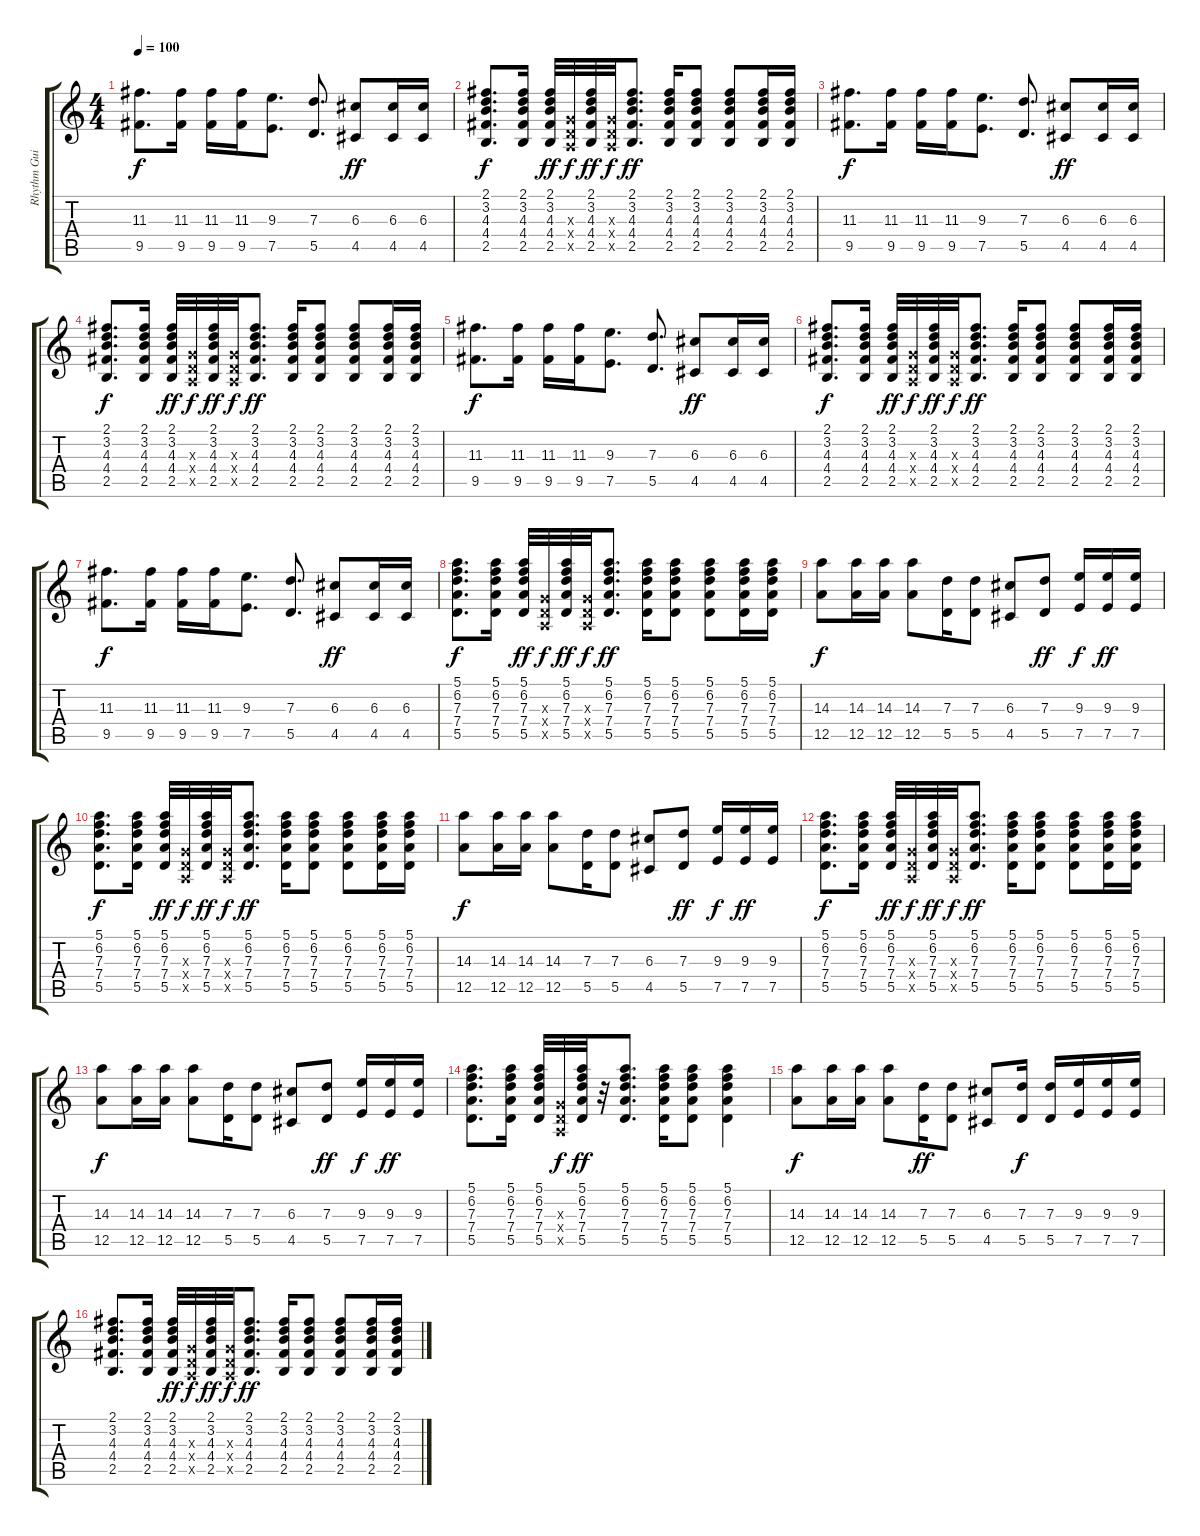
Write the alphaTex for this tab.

\track ("Rhythm Guitar I" "Rhythm Gui") {instrument distortionguitar}
\staff {score tabs}
\tuning (E4 B3 G3 D3 A2 E2) {hide}
\ts (4 4)
\tempo 100
\clef g2
\ks c
(11.3 9.5).8{d dy f} (11.3 9.5).16 (11.3 9.5).16 (11.3 9.5).16 (9.3 7.5).8{d} (7.3 5.5).8{d} (6.3 4.5).8{dy ff} (6.3 4.5).16 (6.3 4.5).16 |
(2.1 3.2 4.3 4.4 2.5).8{d dy f} (2.1 3.2 4.3 4.4 2.5).16 (2.1 3.2 4.3 4.4 2.5).32{dy ff} (0.3{x} 0.4{x} 0.5{x}).32{dy f} (2.1 3.2 4.3 4.4 2.5).32{dy ff} (0.3{x} 0.4{x} 0.5{x}).32{dy f} (2.1 3.2 4.3 4.4 2.5).8{d dy ff} (2.1 3.2 4.3 4.4 2.5).16 (2.1 3.2 4.3 4.4 2.5).8 (2.1 3.2 4.3 4.4 2.5).8 (2.1 3.2 4.3 4.4 2.5).16 (2.1 3.2 4.3 4.4 2.5).16 |
(11.3 9.5).8{d dy f} (11.3 9.5).16 (11.3 9.5).16 (11.3 9.5).16 (9.3 7.5).8{d} (7.3 5.5).8{d} (6.3 4.5).8{dy ff} (6.3 4.5).16 (6.3 4.5).16 |
(2.1 3.2 4.3 4.4 2.5).8{d dy f} (2.1 3.2 4.3 4.4 2.5).16 (2.1 3.2 4.3 4.4 2.5).32{dy ff} (0.3{x} 0.4{x} 0.5{x}).32{dy f} (2.1 3.2 4.3 4.4 2.5).32{dy ff} (0.3{x} 0.4{x} 0.5{x}).32{dy f} (2.1 3.2 4.3 4.4 2.5).8{d dy ff} (2.1 3.2 4.3 4.4 2.5).16 (2.1 3.2 4.3 4.4 2.5).8 (2.1 3.2 4.3 4.4 2.5).8 (2.1 3.2 4.3 4.4 2.5).16 (2.1 3.2 4.3 4.4 2.5).16 |
(11.3 9.5).8{d dy f} (11.3 9.5).16 (11.3 9.5).16 (11.3 9.5).16 (9.3 7.5).8{d} (7.3 5.5).8{d} (6.3 4.5).8{dy ff} (6.3 4.5).16 (6.3 4.5).16 |
(2.1 3.2 4.3 4.4 2.5).8{d dy f} (2.1 3.2 4.3 4.4 2.5).16 (2.1 3.2 4.3 4.4 2.5).32{dy ff} (0.3{x} 0.4{x} 0.5{x}).32{dy f} (2.1 3.2 4.3 4.4 2.5).32{dy ff} (0.3{x} 0.4{x} 0.5{x}).32{dy f} (2.1 3.2 4.3 4.4 2.5).8{d dy ff} (2.1 3.2 4.3 4.4 2.5).16 (2.1 3.2 4.3 4.4 2.5).8 (2.1 3.2 4.3 4.4 2.5).8 (2.1 3.2 4.3 4.4 2.5).16 (2.1 3.2 4.3 4.4 2.5).16 |
(11.3 9.5).8{d dy f} (11.3 9.5).16 (11.3 9.5).16 (11.3 9.5).16 (9.3 7.5).8{d} (7.3 5.5).8{d} (6.3 4.5).8{dy ff} (6.3 4.5).16 (6.3 4.5).16 |
(5.1 6.2 7.3 7.4 5.5).8{d dy f} (5.1 6.2 7.3 7.4 5.5).16 (5.1 6.2 7.3 7.4 5.5).32{dy ff} (0.3{x} 0.4{x} 0.5{x}).32{dy f} (5.1 6.2 7.3 7.4 5.5).32{dy ff} (0.3{x} 0.4{x} 0.5{x}).32{dy f} (5.1 6.2 7.3 7.4 5.5).8{d dy ff} (5.1 6.2 7.3 7.4 5.5).16 (5.1 6.2 7.3 7.4 5.5).8 (5.1 6.2 7.3 7.4 5.5).8 (5.1 6.2 7.3 7.4 5.5).16 (5.1 6.2 7.3 7.4 5.5).16 |
(14.3 12.5).8{dy f} (14.3 12.5).16 (14.3 12.5).16 (14.3 12.5).8 (7.3 5.5).16 (7.3 5.5).8 (6.3 4.5).8 (7.3 5.5).8{dy ff} (9.3 7.5).16{dy f} (9.3 7.5).16{dy ff} (9.3 7.5).16 |
(5.1 6.2 7.3 7.4 5.5).8{d dy f} (5.1 6.2 7.3 7.4 5.5).16 (5.1 6.2 7.3 7.4 5.5).32{dy ff} (0.3{x} 0.4{x} 0.5{x}).32{dy f} (5.1 6.2 7.3 7.4 5.5).32{dy ff} (0.3{x} 0.4{x} 0.5{x}).32{dy f} (5.1 6.2 7.3 7.4 5.5).8{d dy ff} (5.1 6.2 7.3 7.4 5.5).16 (5.1 6.2 7.3 7.4 5.5).8 (5.1 6.2 7.3 7.4 5.5).8 (5.1 6.2 7.3 7.4 5.5).16 (5.1 6.2 7.3 7.4 5.5).16 |
(14.3 12.5).8{dy f} (14.3 12.5).16 (14.3 12.5).16 (14.3 12.5).8 (7.3 5.5).16 (7.3 5.5).8 (6.3 4.5).8 (7.3 5.5).8{dy ff} (9.3 7.5).16{dy f} (9.3 7.5).16{dy ff} (9.3 7.5).16 |
(5.1 6.2 7.3 7.4 5.5).8{d dy f} (5.1 6.2 7.3 7.4 5.5).16 (5.1 6.2 7.3 7.4 5.5).32{dy ff} (0.3{x} 0.4{x} 0.5{x}).32{dy f} (5.1 6.2 7.3 7.4 5.5).32{dy ff} (0.3{x} 0.4{x} 0.5{x}).32{dy f} (5.1 6.2 7.3 7.4 5.5).8{d dy ff} (5.1 6.2 7.3 7.4 5.5).16 (5.1 6.2 7.3 7.4 5.5).8 (5.1 6.2 7.3 7.4 5.5).8 (5.1 6.2 7.3 7.4 5.5).16 (5.1 6.2 7.3 7.4 5.5).16 |
(14.3 12.5).8{dy f} (14.3 12.5).16 (14.3 12.5).16 (14.3 12.5).8 (7.3 5.5).16 (7.3 5.5).8 (6.3 4.5).8 (7.3 5.5).8{dy ff} (9.3 7.5).16{dy f} (9.3 7.5).16{dy ff} (9.3 7.5).16 |
(5.1 6.2 7.3 7.4 5.5).8{d} (5.1 6.2 7.3 7.4 5.5).16 (5.1 6.2 7.3 7.4 5.5).32 (0.3{x} 0.4{x} 0.5{x}).32{dy f} (5.1 6.2 7.3 7.4 5.5).32{dy ff} r.32 (5.1 6.2 7.3 7.4 5.5).8{d} (5.1 6.2 7.3 7.4 5.5).16 (5.1 6.2 7.3 7.4 5.5).8 (5.1 6.2 7.3 7.4 5.5).4 |
(14.3 12.5).8{dy f} (14.3 12.5).16 (14.3 12.5).16 (14.3 12.5).8 (7.3 5.5).16{dy ff} (7.3 5.5).8 (6.3 4.5).8 (7.3 5.5).16{dy f} (7.3 5.5).16 (9.3 7.5).16 (9.3 7.5).16 (9.3 7.5).16 |
(2.1 3.2 4.3 4.4 2.5).8{d} (2.1 3.2 4.3 4.4 2.5).16 (2.1 3.2 4.3 4.4 2.5).32{dy ff} (0.3{x} 0.4{x} 0.5{x}).32{dy f} (2.1 3.2 4.3 4.4 2.5).32{dy ff} (0.3{x} 0.4{x} 0.5{x}).32{dy f} (2.1 3.2 4.3 4.4 2.5).8{d dy ff} (2.1 3.2 4.3 4.4 2.5).16 (2.1 3.2 4.3 4.4 2.5).8 (2.1 3.2 4.3 4.4 2.5).8 (2.1 3.2 4.3 4.4 2.5).16 (2.1 3.2 4.3 4.4 2.5).16
